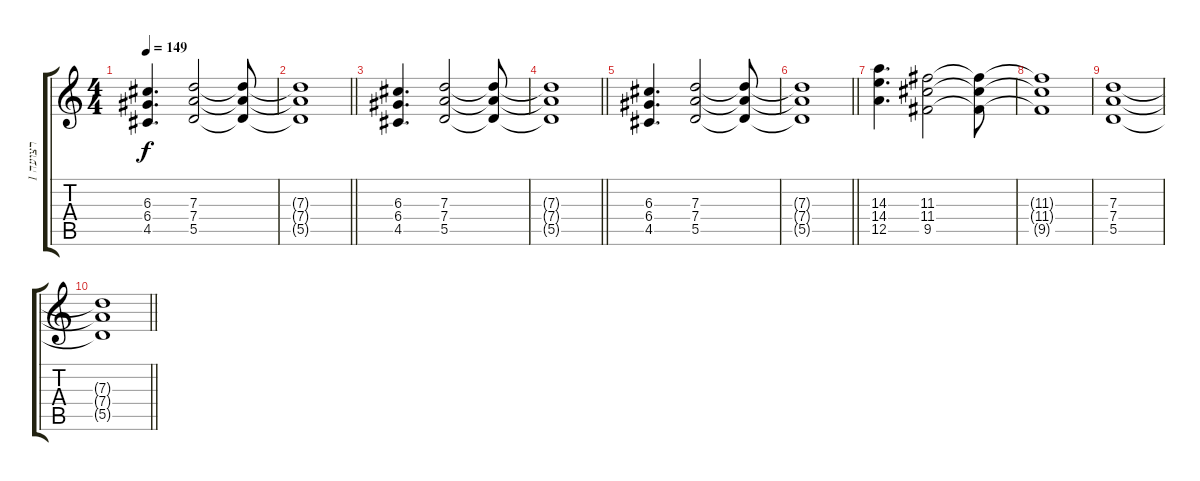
\track ("רצועה 1" "רצועה 1") {instrument distortionguitar}
\staff {score tabs}
\tuning (E4 B3 G3 D3 A2 E2) {hide}
\ts (4 4)
\tempo 149
\clef g2
\ks c
(6.3 6.4 4.5).4{d dy f} (7.3 7.4 5.5).2 (7.3{t} 7.4{t} 5.5{t}).8 |
\barLineRight lightlight
(7.3{t} 7.4{t} 5.5{t}).1 |
(6.3 6.4 4.5).4{d} (7.3 7.4 5.5).2 (7.3{t} 7.4{t} 5.5{t}).8 |
\barLineRight lightlight
(7.3{t} 7.4{t} 5.5{t}).1 |
(6.3 6.4 4.5).4{d} (7.3 7.4 5.5).2 (7.3{t} 7.4{t} 5.5{t}).8 |
\barLineRight lightlight
(7.3{t} 7.4{t} 5.5{t}).1 |
(14.3 14.4 12.5).4{d} (11.3 11.4 9.5).2 (11.3{t} 11.4{t} 9.5{t}).8 |
(11.3{t} 11.4{t} 9.5{t}).1 |
(7.3 7.4 5.5).1 |
\barLineRight lightlight
(7.3{t} 7.4{t} 5.5{t}).1
